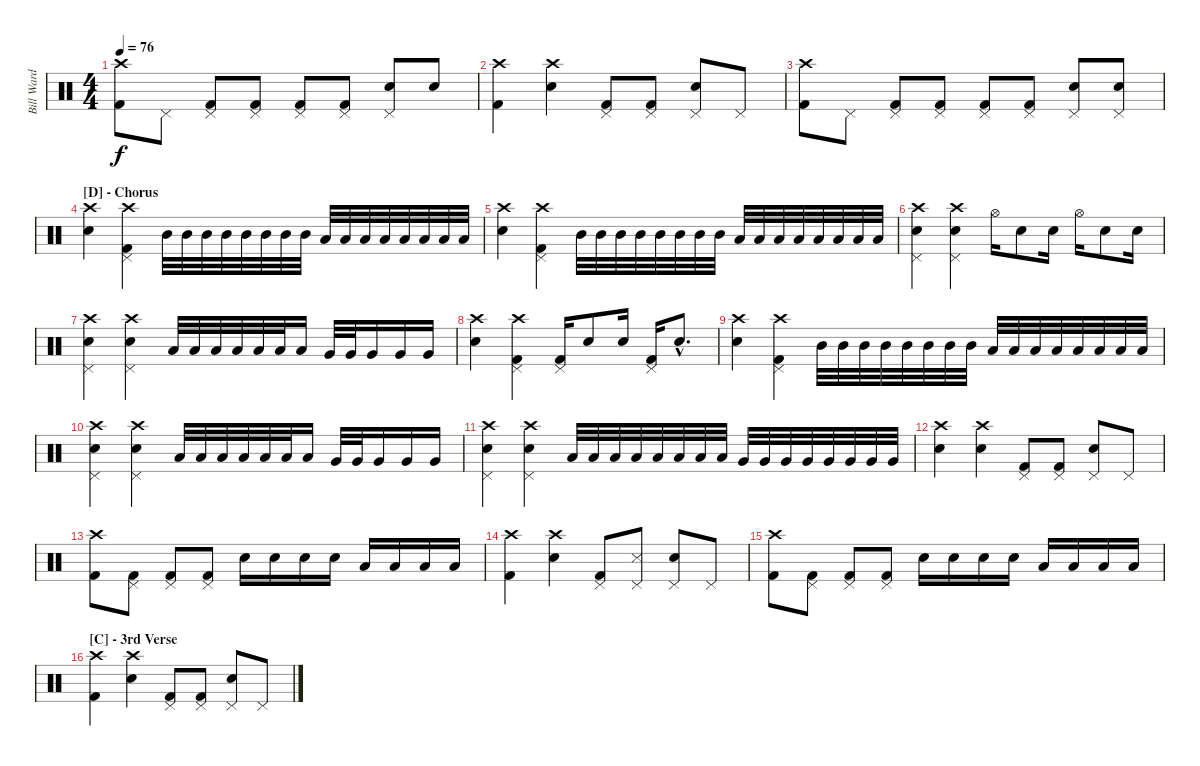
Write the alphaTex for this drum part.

\track ("Bill Ward" "Bill Ward") {instrument percussion}
\staff {score}
\articulation defaults
\ts (4 4)
\tempo 76
\clef neutral
\ks c
("Crash high (hit)" "Kick (hit) 2").8{dy f} "Pedal Hi-Hat (hit)".8 ("Pedal Hi-Hat (hit)" "Kick (hit) 2").8 ("Pedal Hi-Hat (hit)" "Kick (hit) 2").8 ("Pedal Hi-Hat (hit)" "Kick (hit) 2").8 ("Pedal Hi-Hat (hit)" "Kick (hit) 2").8 ("Pedal Hi-Hat (hit)" "Snare (hit) 2").8 "Snare (hit) 2".8 |
("Crash high (hit)" "Kick (hit) 2").4 ("Crash high (hit)" "Snare (hit) 2").4 ("Pedal Hi-Hat (hit)" "Kick (hit) 2").8 ("Pedal Hi-Hat (hit)" "Kick (hit) 2").8 ("Pedal Hi-Hat (hit)" "Snare (hit) 2").8 "Pedal Hi-Hat (hit)".8 |
("Crash high (hit)" "Kick (hit) 2").8 "Pedal Hi-Hat (hit)".8 ("Pedal Hi-Hat (hit)" "Kick (hit) 2").8 ("Pedal Hi-Hat (hit)" "Kick (hit) 2").8 ("Pedal Hi-Hat (hit)" "Kick (hit) 2").8 ("Pedal Hi-Hat (hit)" "Kick (hit) 2").8 ("Pedal Hi-Hat (hit)" "Snare (hit) 2").8 ("Pedal Hi-Hat (hit)" "Snare (hit) 2").8 |
\section ("" "[D] - Chorus")
("Crash high (hit)" "Snare (hit) 2").4 ("Pedal Hi-Hat (hit)" "Crash high (hit)" "Kick (hit) 2").4 "Mid Tom (hit)".32 "Mid Tom (hit)".32 "Mid Tom (hit)".32 "Mid Tom (hit)".32 "Mid Tom (hit)".32 "Mid Tom (hit)".32 "Mid Tom (hit)".32 "Mid Tom (hit)".32 "Low Tom (hit)".32 "Low Tom (hit)".32 "Low Tom (hit)".32 "Low Tom (hit)".32 "Low Tom (hit)".32 "Low Tom (hit)".32 "Low Tom (hit)".32 "Low Tom (hit)".32 |
("Crash high (hit)" "Snare (hit) 2").4 ("Pedal Hi-Hat (hit)" "Crash high (hit)" "Kick (hit) 2").4 "Mid Tom (hit)".32 "Mid Tom (hit)".32 "Mid Tom (hit)".32 "Mid Tom (hit)".32 "Mid Tom (hit)".32 "Mid Tom (hit)".32 "Mid Tom (hit)".32 "Mid Tom (hit)".32 "Low Tom (hit)".32 "Low Tom (hit)".32 "Low Tom (hit)".32 "Low Tom (hit)".32 "Low Tom (hit)".32 "Low Tom (hit)".32 "Low Tom (hit)".32 "Low Tom (hit)".32 |
("Pedal Hi-Hat (hit)" "Crash high (hit)" "Snare (hit) 2").4 ("Pedal Hi-Hat (hit)" "Crash high (hit)" "Snare (hit) 2").4 "Hi-Hat (open)".16 "Snare (hit) 2".8 "Snare (hit) 2".16 "Hi-Hat (open)".16 "Snare (hit) 2".8 "Snare (hit) 2".16 |
("Pedal Hi-Hat (hit)" "Crash high (hit)" "Snare (hit) 2").4 ("Pedal Hi-Hat (hit)" "Crash high (hit)" "Snare (hit) 2").4 "Low Tom (hit)".32 "Low Tom (hit)".32 "Low Tom (hit)".32 "Low Tom (hit)".32 "Low Tom (hit)".32 "Low Tom (hit)".32 "Low Tom (hit)".16 "Very Low Tom (hit)".32 "Very Low Tom (hit)".32 "Very Low Tom (hit)".16 "Very Low Tom (hit)".16 "Very Low Tom (hit)".16 |
("Crash high (hit)" "Snare (hit) 2").4 ("Pedal Hi-Hat (hit)" "Crash high (hit)" "Kick (hit) 2").4 ("Pedal Hi-Hat (hit)" "Kick (hit) 2").16 "Snare (hit) 2".8 "Snare (hit) 2".16 ("Pedal Hi-Hat (hit)" "Kick (hit) 2").16 "Snare (hit) 2"{hac}.8{d} |
("Crash high (hit)" "Snare (hit) 2").4 ("Pedal Hi-Hat (hit)" "Crash high (hit)" "Kick (hit) 2").4 "Mid Tom (hit)".32 "Mid Tom (hit)".32 "Mid Tom (hit)".32 "Mid Tom (hit)".32 "Mid Tom (hit)".32 "Mid Tom (hit)".32 "Mid Tom (hit)".32 "Mid Tom (hit)".32 "Low Tom (hit)".32 "Low Tom (hit)".32 "Low Tom (hit)".32 "Low Tom (hit)".32 "Low Tom (hit)".32 "Low Tom (hit)".32 "Low Tom (hit)".32 "Low Tom (hit)".32 |
("Pedal Hi-Hat (hit)" "Crash high (hit)" "Snare (hit) 2").4 ("Pedal Hi-Hat (hit)" "Crash high (hit)" "Snare (hit) 2").4 "Low Tom (hit)".32 "Low Tom (hit)".32 "Low Tom (hit)".32 "Low Tom (hit)".32 "Low Tom (hit)".32 "Low Tom (hit)".32 "Low Tom (hit)".16 "Very Low Tom (hit)".32 "Very Low Tom (hit)".32 "Very Low Tom (hit)".16 "Very Low Tom (hit)".16 "Very Low Tom (hit)".16 |
("Pedal Hi-Hat (hit)" "Crash high (hit)" "Snare (hit) 2").4 ("Pedal Hi-Hat (hit)" "Crash high (hit)" "Snare (hit) 2").4 "Low Tom (hit)".32 "Low Tom (hit)".32 "Low Tom (hit)".32 "Low Tom (hit)".32 "Low Tom (hit)".32 "Low Tom (hit)".32 "Low Tom (hit)".32 "Low Tom (hit)".32 "Very Low Tom (hit)".32 "Very Low Tom (hit)".32 "Very Low Tom (hit)".32 "Very Low Tom (hit)".32 "Very Low Tom (hit)".32 "Very Low Tom (hit)".32 "Very Low Tom (hit)".32 "Very Low Tom (hit)".32 |
("Crash high (hit)" "Snare (hit) 2").4 ("Crash high (hit)" "Snare (hit) 2").4 ("Pedal Hi-Hat (hit)" "Kick (hit) 2").8 ("Pedal Hi-Hat (hit)" "Kick (hit) 2").8 ("Pedal Hi-Hat (hit)" "Snare (hit) 2").8 "Pedal Hi-Hat (hit)".8 |
("Crash high (hit)" "Kick (hit) 2").8 ("Pedal Hi-Hat (hit)" "Kick (hit) 2").8 ("Pedal Hi-Hat (hit)" "Kick (hit) 2").8 ("Pedal Hi-Hat (hit)" "Kick (hit) 2").8 "Snare (hit) 2".16 "Snare (hit) 2".16 "Snare (hit) 2".16 "Snare (hit) 2".16 "Low Tom (hit)".16 "Low Tom (hit)".16 "Low Tom (hit)".16 "Low Tom (hit)".16 |
("Crash high (hit)" "Kick (hit) 2").4 ("Crash high (hit)" "Snare (hit) 2").4 ("Pedal Hi-Hat (hit)" "Kick (hit) 2").8 ("Pedal Hi-Hat (hit)" "Metronome (hit)").8 ("Pedal Hi-Hat (hit)" "Snare (hit) 2").8 "Pedal Hi-Hat (hit)".8 |
("Crash high (hit)" "Kick (hit) 2").8 ("Pedal Hi-Hat (hit)" "Kick (hit) 2").8 ("Pedal Hi-Hat (hit)" "Kick (hit) 2").8 ("Pedal Hi-Hat (hit)" "Kick (hit) 2").8 "Snare (hit) 2".16 "Snare (hit) 2".16 "Snare (hit) 2".16 "Snare (hit) 2".16 "Low Tom (hit)".16 "Low Tom (hit)".16 "Low Tom (hit)".16 "Low Tom (hit)".16 |
\section ("" "[C] - 3rd Verse")
("Crash high (hit)" "Kick (hit) 2").4 ("Crash high (hit)" "Snare (hit) 2").4 ("Pedal Hi-Hat (hit)" "Kick (hit) 2").8 ("Pedal Hi-Hat (hit)" "Kick (hit) 2").8 ("Pedal Hi-Hat (hit)" "Snare (hit) 2").8 "Pedal Hi-Hat (hit)".8
